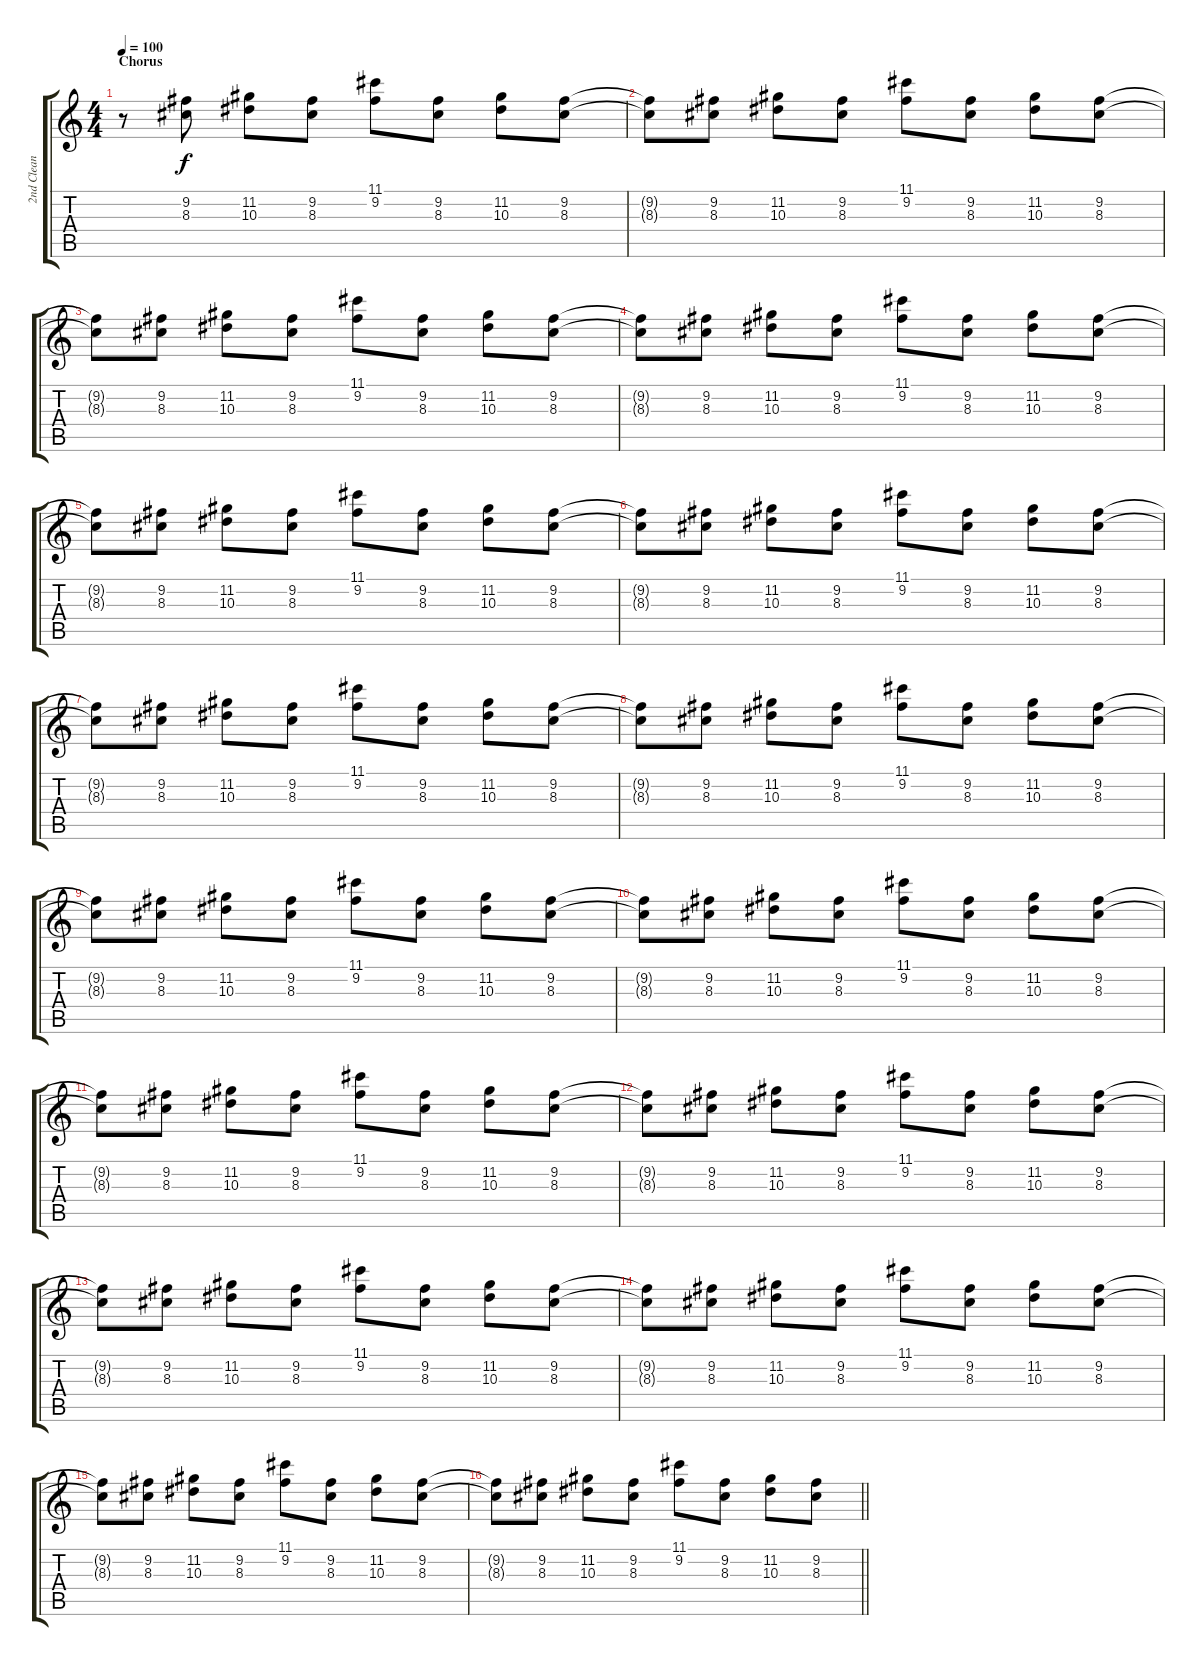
\track ("2nd Clean" "2nd Clean") {instrument electricguitarjazz}
\staff {score tabs}
\tuning (D4 A3 F3 C3 G2 C2) {hide}
\ts (4 4)
\section ("" "Chorus")
\tempo 100
\clef g2
\ks c
r.8{dy f} (9.2 8.3).8 (11.2 10.3).8 (9.2 8.3).8 (11.1 9.2).8 (9.2 8.3).8 (11.2 10.3).8 (9.2 8.3).8 |
(9.2{t} 8.3{t}).8 (9.2 8.3).8 (11.2 10.3).8 (9.2 8.3).8 (11.1 9.2).8 (9.2 8.3).8 (11.2 10.3).8 (9.2 8.3).8 |
(9.2{t} 8.3{t}).8 (9.2 8.3).8 (11.2 10.3).8 (9.2 8.3).8 (11.1 9.2).8 (9.2 8.3).8 (11.2 10.3).8 (9.2 8.3).8 |
(9.2{t} 8.3{t}).8 (9.2 8.3).8 (11.2 10.3).8 (9.2 8.3).8 (11.1 9.2).8 (9.2 8.3).8 (11.2 10.3).8 (9.2 8.3).8 |
(9.2{t} 8.3{t}).8 (9.2 8.3).8 (11.2 10.3).8 (9.2 8.3).8 (11.1 9.2).8 (9.2 8.3).8 (11.2 10.3).8 (9.2 8.3).8 |
(9.2{t} 8.3{t}).8 (9.2 8.3).8 (11.2 10.3).8 (9.2 8.3).8 (11.1 9.2).8 (9.2 8.3).8 (11.2 10.3).8 (9.2 8.3).8 |
(9.2{t} 8.3{t}).8 (9.2 8.3).8 (11.2 10.3).8 (9.2 8.3).8 (11.1 9.2).8 (9.2 8.3).8 (11.2 10.3).8 (9.2 8.3).8 |
(9.2{t} 8.3{t}).8 (9.2 8.3).8 (11.2 10.3).8 (9.2 8.3).8 (11.1 9.2).8 (9.2 8.3).8 (11.2 10.3).8 (9.2 8.3).8 |
(9.2{t} 8.3{t}).8 (9.2 8.3).8 (11.2 10.3).8 (9.2 8.3).8 (11.1 9.2).8 (9.2 8.3).8 (11.2 10.3).8 (9.2 8.3).8 |
(9.2{t} 8.3{t}).8 (9.2 8.3).8 (11.2 10.3).8 (9.2 8.3).8 (11.1 9.2).8 (9.2 8.3).8 (11.2 10.3).8 (9.2 8.3).8 |
(9.2{t} 8.3{t}).8 (9.2 8.3).8 (11.2 10.3).8 (9.2 8.3).8 (11.1 9.2).8 (9.2 8.3).8 (11.2 10.3).8 (9.2 8.3).8 |
(9.2{t} 8.3{t}).8 (9.2 8.3).8 (11.2 10.3).8 (9.2 8.3).8 (11.1 9.2).8 (9.2 8.3).8 (11.2 10.3).8 (9.2 8.3).8 |
(9.2{t} 8.3{t}).8 (9.2 8.3).8 (11.2 10.3).8 (9.2 8.3).8 (11.1 9.2).8 (9.2 8.3).8 (11.2 10.3).8 (9.2 8.3).8 |
(9.2{t} 8.3{t}).8 (9.2 8.3).8 (11.2 10.3).8 (9.2 8.3).8 (11.1 9.2).8 (9.2 8.3).8 (11.2 10.3).8 (9.2 8.3).8 |
(9.2{t} 8.3{t}).8 (9.2 8.3).8 (11.2 10.3).8 (9.2 8.3).8 (11.1 9.2).8 (9.2 8.3).8 (11.2 10.3).8 (9.2 8.3).8 |
\barLineRight lightlight
(9.2{t} 8.3{t}).8 (9.2 8.3).8 (11.2 10.3).8 (9.2 8.3).8 (11.1 9.2).8 (9.2 8.3).8 (11.2 10.3).8 (9.2 8.3).8
